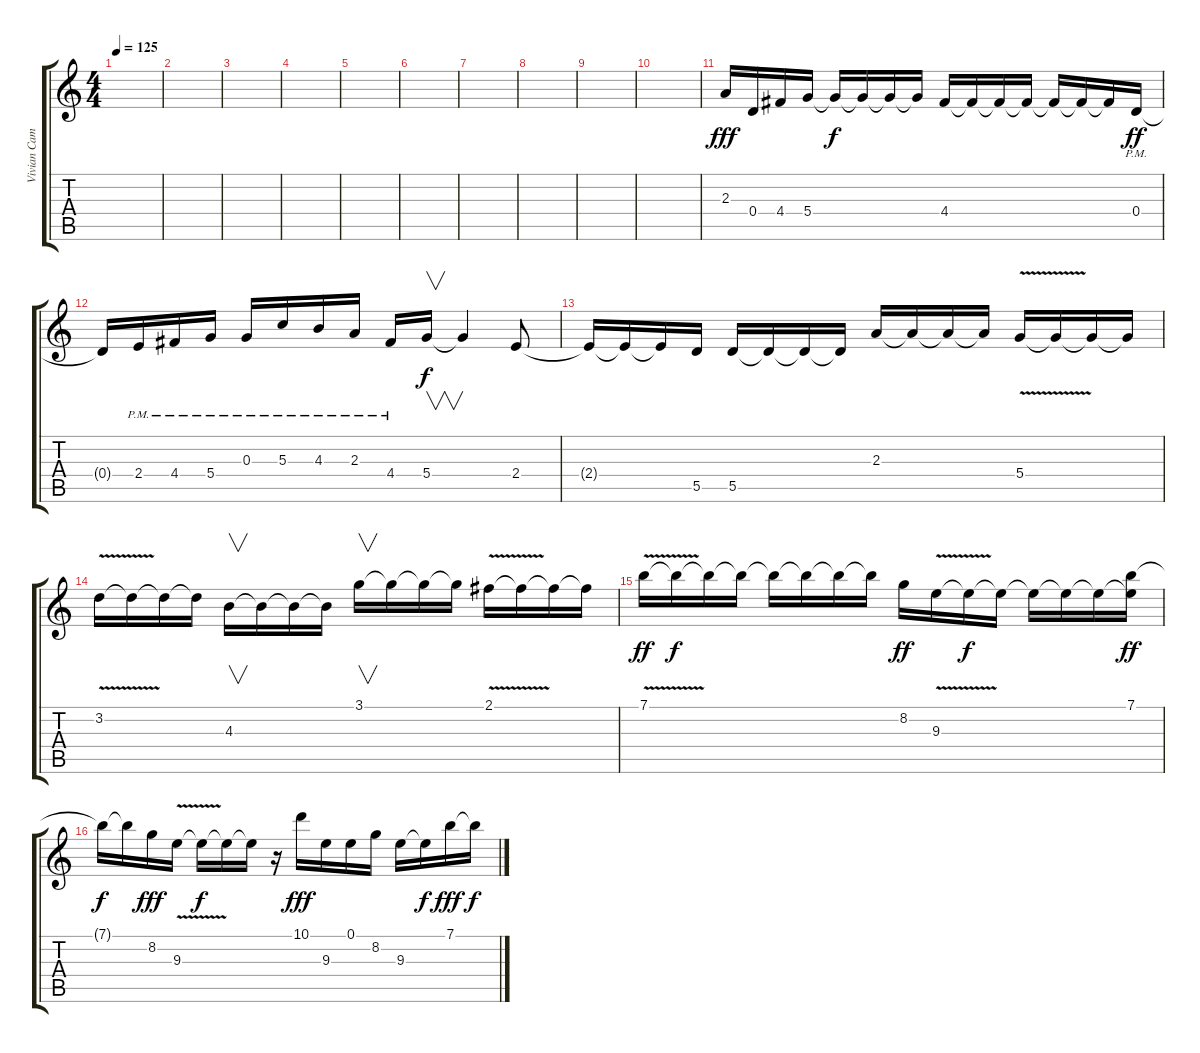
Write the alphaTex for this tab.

\track ("Vivian Campbell - Lead Guitars" "Vivian Cam") {instrument overdrivenguitar}
\staff {score tabs}
\tuning (E4 B3 G3 D3 A2 E2) {hide}
\ts (4 4)
\tempo 125
\clef g2
\ks c
|
|
|
|
|
|
|
|
|
|
2.3.16{dy fff} 0.4.16 4.4.16 5.4.16 5.4{t}.16{dy f} 5.4{t}.16 5.4{t}.16 5.4{t}.16 4.4.16 4.4{t}.16 4.4{t}.16 4.4{t}.16 4.4{t}.16 4.4{t}.16 4.4{t}.16 0.4{pm}.16{dy ff} |
0.4{t}.16 2.4{pm}.16 4.4{pm}.16 5.4{pm}.16 0.3{pm}.16 5.3{pm}.16 4.3{pm}.16 2.3{pm}.16 4.4{pm}.16 5.4.16{v dy f} 5.4{t}.4 2.4.8 |
2.4{t}.16 2.4{t}.16 2.4{t}.16 5.5.16 5.5.16 5.5{t}.16 5.5{t}.16 5.5{t}.16 2.3.16 2.3{t}.16 2.3{t}.16 2.3{t}.16 5.4{v}.16 5.4{t}.16 5.4{t}.16 5.4{t}.16 |
3.2{v}.16 3.2{t}.16 3.2{t}.16 3.2{t}.16 4.3.16{v} 4.3{t}.16 4.3{t}.16 4.3{t}.16 3.1.16{v} 3.1{t}.16 3.1{t}.16 3.1{t}.16 2.1{v}.16 2.1{t}.16 2.1{t}.16 2.1{t}.16 |
7.1{v}.16{dy ff} 7.1{t}.16{dy f} 7.1{t}.16 7.1{t}.16 7.1{t}.16 7.1{t}.16 7.1{t}.16 7.1{t}.16 8.2.16{dy ff} 9.3{v}.16 9.3{t}.16{dy f} 9.3{t}.16 9.3{t}.16 9.3{t}.16 9.3{t}.16 (7.1 9.3{t}).16{dy ff} |
7.1{t}.16{dy f} 7.1{t}.16 8.2.16{dy fff} 9.3{v}.16 9.3{t}.16{dy f} 9.3{t}.16 9.3{t}.16 r.16 10.1.16{dy fff} 9.3.16 0.1.16 8.2.16 9.3.16 9.3{t}.16{dy f} 7.1.16{dy fff} 7.1{t}.16{dy f}
